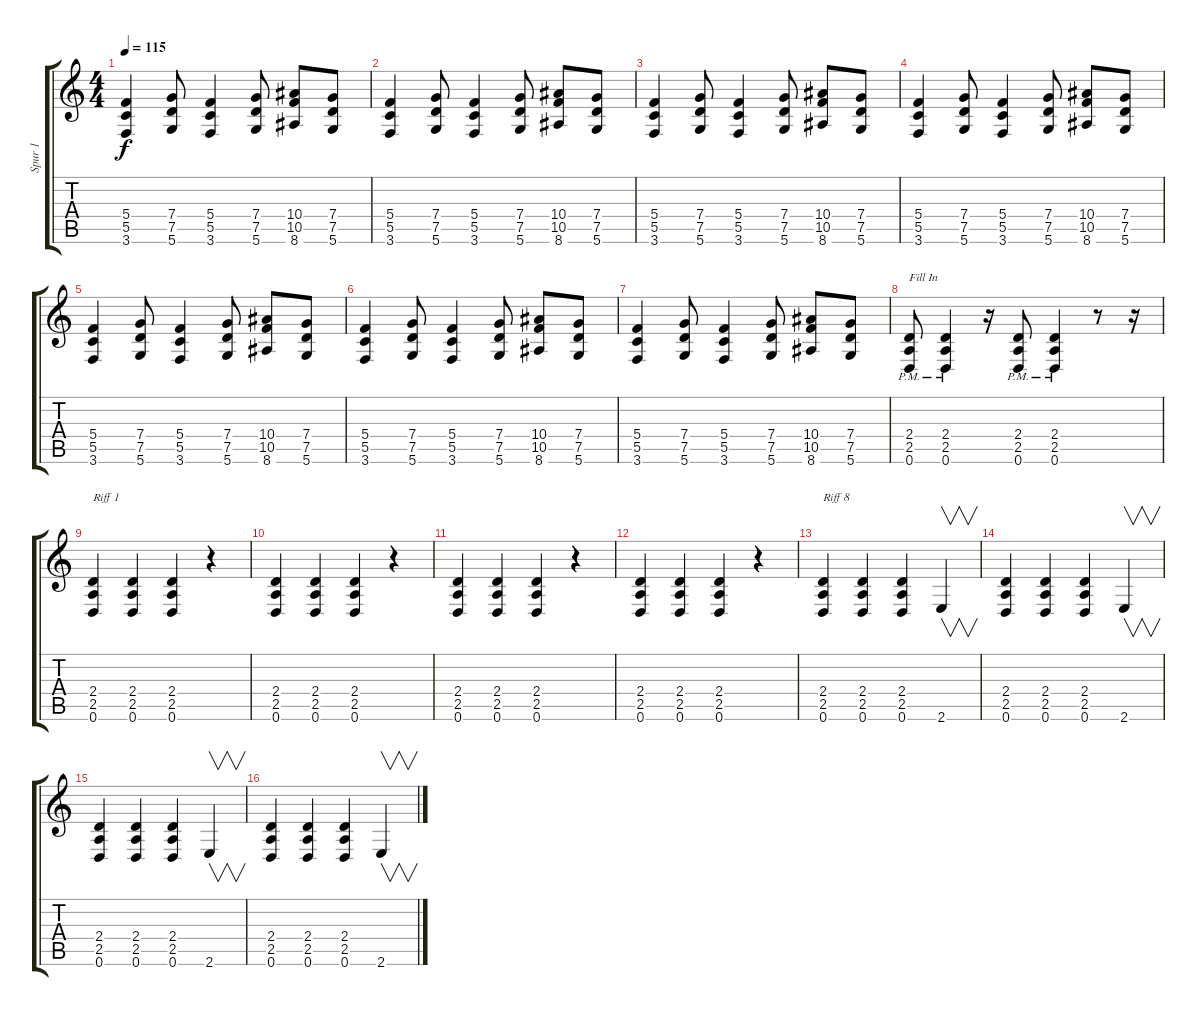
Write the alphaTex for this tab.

\track ("Spur 1" "Spur 1") {instrument distortionguitar}
\staff {score tabs}
\tuning (D4 A3 F3 C3 G2 D2) {hide}
\ts (4 4)
\tempo 115
\clef g2
\ks c
(5.4 5.5 3.6).4{dy f} (7.4 7.5 5.6).8 (5.4 5.5 3.6).4 (7.4 7.5 5.6).8 (10.4 10.5 8.6).8 (7.4 7.5 5.6).8 |
(5.4 5.5 3.6).4 (7.4 7.5 5.6).8 (5.4 5.5 3.6).4 (7.4 7.5 5.6).8 (10.4 10.5 8.6).8 (7.4 7.5 5.6).8 |
(5.4 5.5 3.6).4 (7.4 7.5 5.6).8 (5.4 5.5 3.6).4 (7.4 7.5 5.6).8 (10.4 10.5 8.6).8 (7.4 7.5 5.6).8 |
(5.4 5.5 3.6).4 (7.4 7.5 5.6).8 (5.4 5.5 3.6).4 (7.4 7.5 5.6).8 (10.4 10.5 8.6).8 (7.4 7.5 5.6).8 |
(5.4 5.5 3.6).4 (7.4 7.5 5.6).8 (5.4 5.5 3.6).4 (7.4 7.5 5.6).8 (10.4 10.5 8.6).8 (7.4 7.5 5.6).8 |
(5.4 5.5 3.6).4 (7.4 7.5 5.6).8 (5.4 5.5 3.6).4 (7.4 7.5 5.6).8 (10.4 10.5 8.6).8 (7.4 7.5 5.6).8 |
(5.4 5.5 3.6).4 (7.4 7.5 5.6).8 (5.4 5.5 3.6).4 (7.4 7.5 5.6).8 (10.4 10.5 8.6).8 (7.4 7.5 5.6).8 |
(2.4{pm} 2.5{pm} 0.6{pm}).8{txt "Fill In"} (2.4{pm} 2.5{pm} 0.6{pm}).4 r.16 (2.4{pm} 2.5{pm} 0.6{pm}).8 (2.4{pm} 2.5{pm} 0.6{pm}).4 r.8 r.16 |
(2.4 2.5 0.6).4{txt "Riff 1"} (2.4 2.5 0.6).4 (2.4 2.5 0.6).4 r.4 |
(2.4 2.5 0.6).4 (2.4 2.5 0.6).4 (2.4 2.5 0.6).4 r.4 |
(2.4 2.5 0.6).4 (2.4 2.5 0.6).4 (2.4 2.5 0.6).4 r.4 |
(2.4 2.5 0.6).4 (2.4 2.5 0.6).4 (2.4 2.5 0.6).4 r.4 |
(2.4 2.5 0.6).4{txt "Riff 8"} (2.4 2.5 0.6).4 (2.4 2.5 0.6).4 2.6.4{v} |
(2.4 2.5 0.6).4 (2.4 2.5 0.6).4 (2.4 2.5 0.6).4 2.6.4{v} |
(2.4 2.5 0.6).4 (2.4 2.5 0.6).4 (2.4 2.5 0.6).4 2.6.4{v} |
(2.4 2.5 0.6).4 (2.4 2.5 0.6).4 (2.4 2.5 0.6).4 2.6.4{v}
